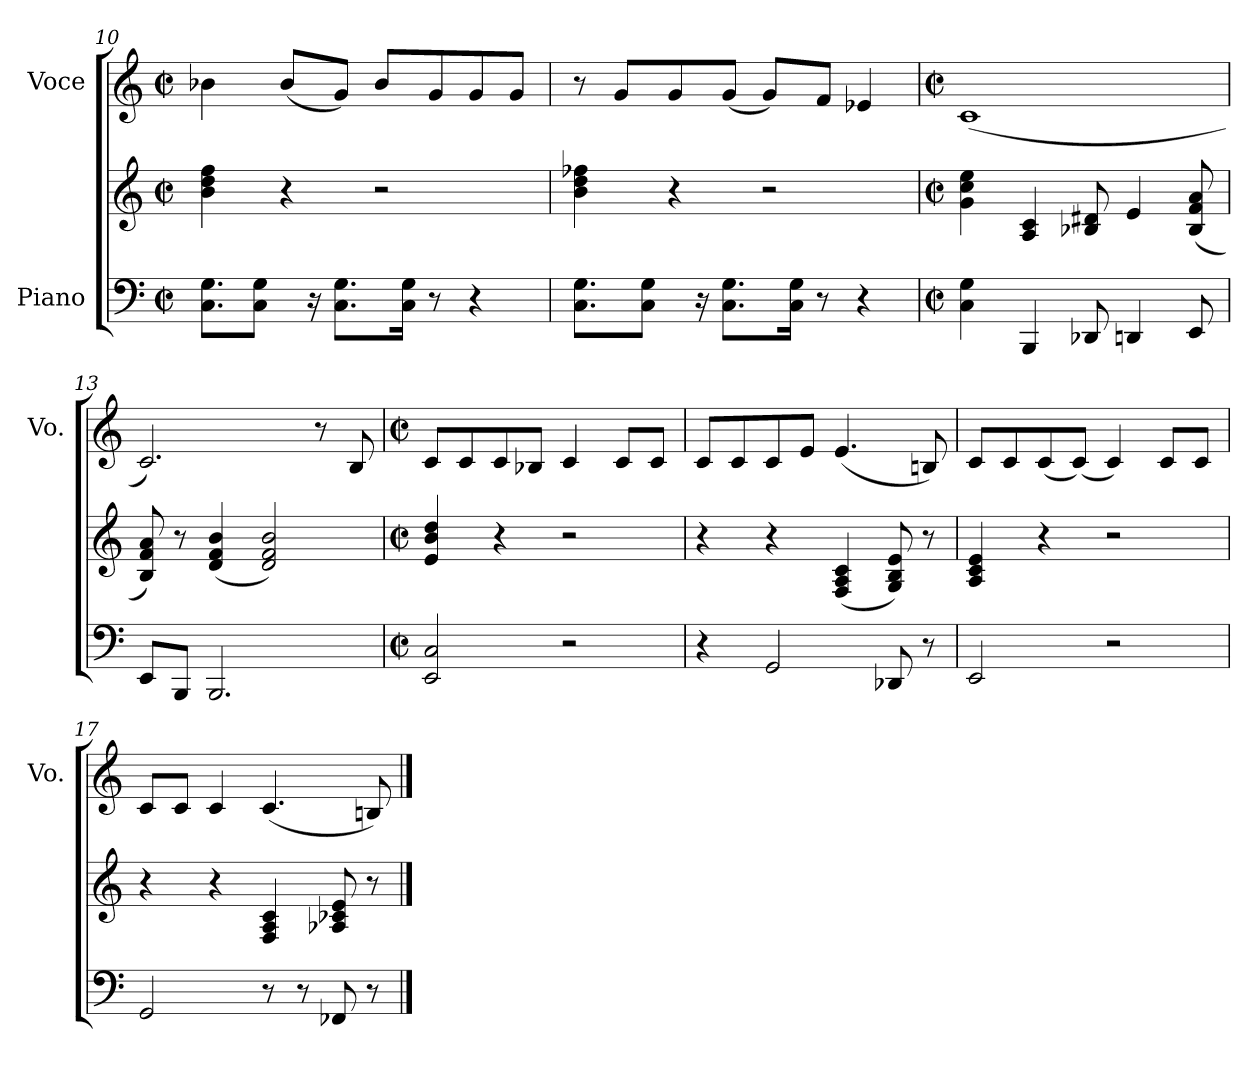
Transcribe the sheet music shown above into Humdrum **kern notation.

**kern	**kern	**kern
*part2	*part2	*part1
*staff3	*staff2	*staff1
*I"Piano	*	*I"Voce
*	*	*I'Vo.
!!LO:PB:g=z
*clefF4	*clefG2	*clefG2
*k[]	*k[]	*k[]
*M2/2	*M2/2	*M2/2
*met(c|)	*met(c|)	*met(c|)
=10	=10	=10
8.C\ 8.G\L	4b\ 4dd\ 4ff\	4b-X\
8C\ 8G\J	.	.
.	4r	(<8b-/L
16r	.	.
8.C\ 8.G\L	.	8g/J)
.	2r	8b-/L
16C\ 16G\Jk	.	.
8r	.	8g/
4r	.	8g/
.	.	8g/J
=11	=11	=11
8.C\ 8.G\L	4b\ 4dd\ 4ff-X\	8r
.	.	8g/L
8C\ 8G\J	.	.
.	4r	8g/
16r	.	.
8.C\ 8.G\L	.	(<8g/J
.	2r	8g/L)
16C\ 16G\Jk	.	.
8r	.	8f/J
4r	.	4e-X/
!!LO:LB:g=z
=12	=12	=12
*M2/2	*M2/2	*M2/2
*met(c|)	*met(c|)	*met(c|)
4C\ 4G\	4g\ 4cc\ 4ee\	(<1c
4BBB/	4A/ 4c/	.
8DD-X/	8B-X/ 8d#X/	.
4DDn/	4e/	.
8EE/	(<8B-/ 8f/ 8a/	.
=13	=13	=13
8EE/L	8B/ 8f/ 8a/)	2.c/)
8BBB/J	8r	.
2.BBB/	(<4d/ 4f/ 4b/	.
.	2d/ 2f/ 2b/)	.
.	.	8r
.	.	8B/
!!LO:LB:g=z
=14	=14	=14
*k[]	*k[]	*k[]
*M2/2	*M2/2	*M2/2
*met(c|)	*met(c|)	*met(c|)
2EE/ 2C/	4e/ 4b/ 4dd/	8c/L
.	.	8c/
.	4r	8c/
.	.	8B-X/J
2r	2r	4c/
.	.	8c/L
.	.	8c/J
=15	=15	=15
4r	4r	8c/L
.	.	8c/
2GG/	4r	8c/
.	.	8e/J
.	(<4F/ 4A/ 4c/	(<4.e/
8DD-X/	8G/ 8B/ 8e/)	.
8r	8r	8Bn/)
!!LO:LB:g=z
=16	=16	=16
2EE/	4A/ 4c/ 4e/	8c/L
.	.	8c/
.	4r	(<8c/
.	.	(<8c/J)
2r	2r	4c/)
.	.	8c/L
.	.	8c/J
=17	=17	=17
2GG/	4r	8c/L
.	.	8c/J
.	4r	4c/
8r	4F/ 4A/ 4c/	(<4.c/
8r	.	.
8FF-X/	8A-X/ 8c-X/ 8e/	.
8r	8r	8Bn/)
==	==	==
*-	*-	*-
